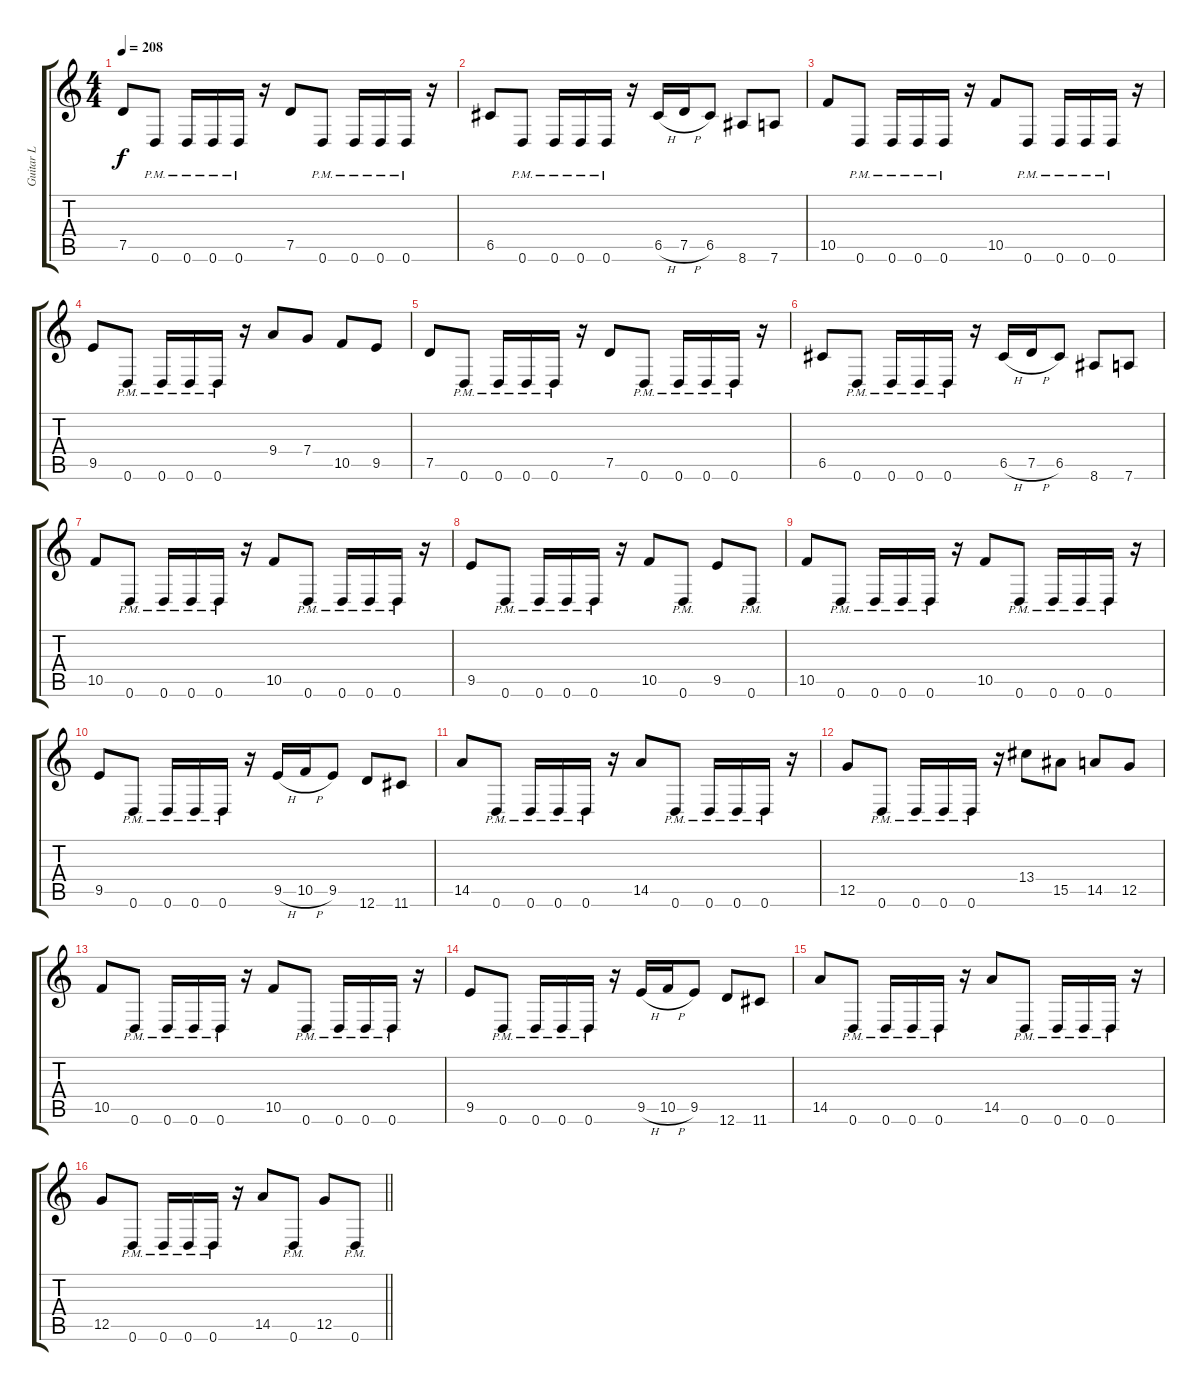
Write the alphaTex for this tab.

\track ("Guitar L" "Guitar L") {instrument overdrivenguitar}
\staff {score tabs}
\tuning (D4 A3 F3 C3 G2 D2) {hide}
\ts (4 4)
\tempo 208
\clef g2
\ks c
7.5.8{dy f} 0.6{pm}.8 0.6{pm}.16 0.6{pm}.16 0.6{pm}.16 r.16 7.5.8 0.6{pm}.8 0.6{pm}.16 0.6{pm}.16 0.6{pm}.16 r.16 |
6.5.8 0.6{pm}.8 0.6{pm}.16 0.6{pm}.16 0.6{pm}.16 r.16 6.5{h}.16 7.5{h}.16 6.5.8 8.6.8 7.6.8 |
10.5.8 0.6{pm}.8 0.6{pm}.16 0.6{pm}.16 0.6{pm}.16 r.16 10.5.8 0.6{pm}.8 0.6{pm}.16 0.6{pm}.16 0.6{pm}.16 r.16 |
9.5.8 0.6{pm}.8 0.6{pm}.16 0.6{pm}.16 0.6{pm}.16 r.16 9.4.8 7.4.8 10.5.8 9.5.8 |
7.5.8 0.6{pm}.8 0.6{pm}.16 0.6{pm}.16 0.6{pm}.16 r.16 7.5.8 0.6{pm}.8 0.6{pm}.16 0.6{pm}.16 0.6{pm}.16 r.16 |
6.5.8 0.6{pm}.8 0.6{pm}.16 0.6{pm}.16 0.6{pm}.16 r.16 6.5{h}.16 7.5{h}.16 6.5.8 8.6.8 7.6.8 |
10.5.8 0.6{pm}.8 0.6{pm}.16 0.6{pm}.16 0.6{pm}.16 r.16 10.5.8 0.6{pm}.8 0.6{pm}.16 0.6{pm}.16 0.6{pm}.16 r.16 |
9.5.8 0.6{pm}.8 0.6{pm}.16 0.6{pm}.16 0.6{pm}.16 r.16 10.5.8 0.6{pm}.8 9.5.8 0.6{pm}.8 |
10.5.8 0.6{pm}.8 0.6{pm}.16 0.6{pm}.16 0.6{pm}.16 r.16 10.5.8 0.6{pm}.8 0.6{pm}.16 0.6{pm}.16 0.6{pm}.16 r.16 |
9.5.8 0.6{pm}.8 0.6{pm}.16 0.6{pm}.16 0.6{pm}.16 r.16 9.5{h}.16 10.5{h}.16 9.5.8 12.6.8 11.6.8 |
14.5.8 0.6{pm}.8 0.6{pm}.16 0.6{pm}.16 0.6{pm}.16 r.16 14.5.8 0.6{pm}.8 0.6{pm}.16 0.6{pm}.16 0.6{pm}.16 r.16 |
12.5.8 0.6{pm}.8 0.6{pm}.16 0.6{pm}.16 0.6{pm}.16 r.16 13.4.8 15.5.8 14.5.8 12.5.8 |
10.5.8 0.6{pm}.8 0.6{pm}.16 0.6{pm}.16 0.6{pm}.16 r.16 10.5.8 0.6{pm}.8 0.6{pm}.16 0.6{pm}.16 0.6{pm}.16 r.16 |
9.5.8 0.6{pm}.8 0.6{pm}.16 0.6{pm}.16 0.6{pm}.16 r.16 9.5{h}.16 10.5{h}.16 9.5.8 12.6.8 11.6.8 |
14.5.8 0.6{pm}.8 0.6{pm}.16 0.6{pm}.16 0.6{pm}.16 r.16 14.5.8 0.6{pm}.8 0.6{pm}.16 0.6{pm}.16 0.6{pm}.16 r.16 |
\barLineRight lightlight
12.5.8 0.6{pm}.8 0.6{pm}.16 0.6{pm}.16 0.6{pm}.16 r.16 14.5.8 0.6{pm}.8 12.5.8 0.6{pm}.8
